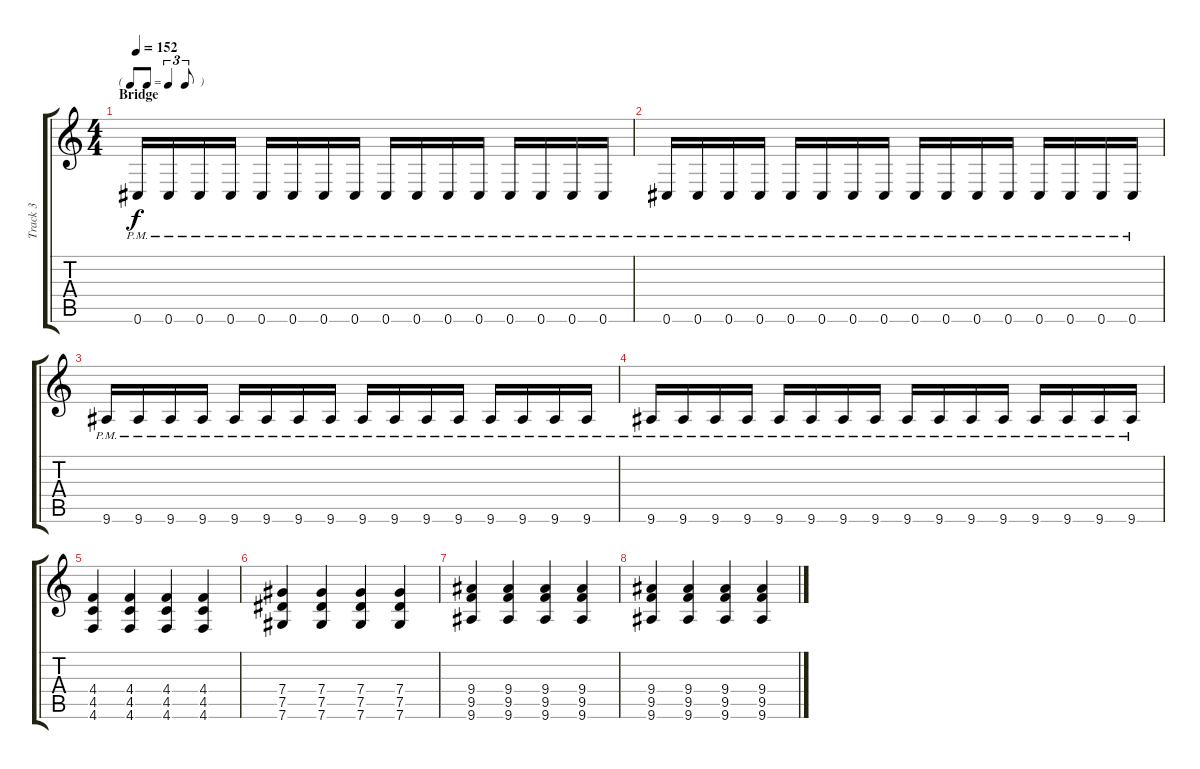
\track ("Track 3" "Track 3") {instrument distortionguitar}
\staff {score tabs}
\tuning (Eb4 Bb3 Gb3 Db3 Ab2 Db2) {hide}
\ts (4 4)
\tf triplet8th
\section ("" "Bridge")
\tempo 152
\clef g2
\ks c
0.6{pm}.16{dy f} 0.6{pm}.16 0.6{pm}.16 0.6{pm}.16 0.6{pm}.16 0.6{pm}.16 0.6{pm}.16 0.6{pm}.16 0.6{pm}.16 0.6{pm}.16 0.6{pm}.16 0.6{pm}.16 0.6{pm}.16 0.6{pm}.16 0.6{pm}.16 0.6{pm}.16 |
0.6{pm}.16 0.6{pm}.16 0.6{pm}.16 0.6{pm}.16 0.6{pm}.16 0.6{pm}.16 0.6{pm}.16 0.6{pm}.16 0.6{pm}.16 0.6{pm}.16 0.6{pm}.16 0.6{pm}.16 0.6{pm}.16 0.6{pm}.16 0.6{pm}.16 0.6{pm}.16 |
9.6{pm}.16 9.6{pm}.16 9.6{pm}.16 9.6{pm}.16 9.6{pm}.16 9.6{pm}.16 9.6{pm}.16 9.6{pm}.16 9.6{pm}.16 9.6{pm}.16 9.6{pm}.16 9.6{pm}.16 9.6{pm}.16 9.6{pm}.16 9.6{pm}.16 9.6{pm}.16 |
9.6{pm}.16 9.6{pm}.16 9.6{pm}.16 9.6{pm}.16 9.6{pm}.16 9.6{pm}.16 9.6{pm}.16 9.6{pm}.16 9.6{pm}.16 9.6{pm}.16 9.6{pm}.16 9.6{pm}.16 9.6{pm}.16 9.6{pm}.16 9.6{pm}.16 9.6{pm}.16 |
(4.4 4.5 4.6).4 (4.4 4.5 4.6).4 (4.4 4.5 4.6).4 (4.4 4.5 4.6).4 |
(7.4 7.5 7.6).4 (7.4 7.5 7.6).4 (7.4 7.5 7.6).4 (7.4 7.5 7.6).4 |
(9.4 9.5 9.6).4 (9.4 9.5 9.6).4 (9.4 9.5 9.6).4 (9.4 9.5 9.6).4 |
(9.4 9.5 9.6).4 (9.4 9.5 9.6).4 (9.4 9.5 9.6).4 (9.4 9.5 9.6).4
